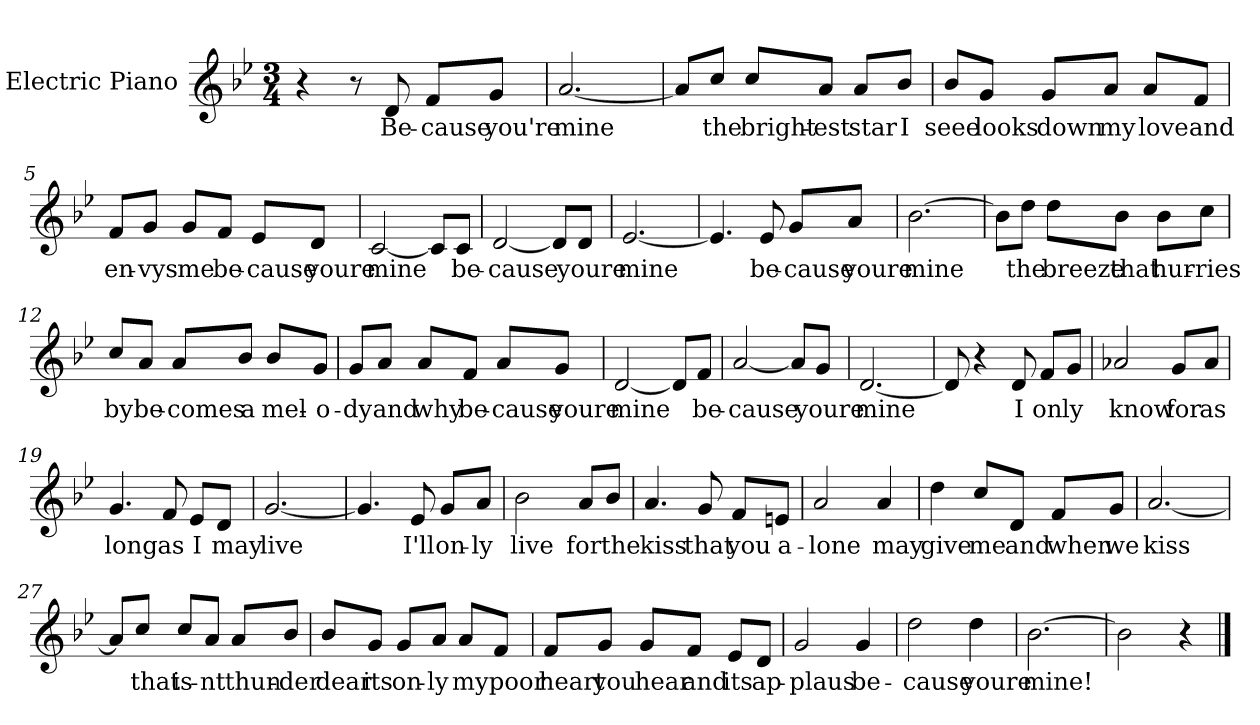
**kern	**text
*part1	*part1
*staff1	*staff1
*I"Electric Piano	*
*I'E.Pno	*
*clefG2	*
*k[b-e-]	*
*B-:	*
*M3/4	*
=1	=1
4r	.
8r	.
8d/	Be-
8f/L	-cause
8g/J	you're
=2	=2
[2.a/	mine
=3	=3
8a/L]	.
8cc/J	the
8cc/L	bright-
8a/J	-est
8a/L	star
8b-/J	I
!!LO:LB:g=z
=4	=4
8b-/L	seee
8g/J	looks
8g/L	down
8a/J	my
8a/L	love
8f/J	and
=5	=5
8f/L	en-
8g/J	-vys
8g/L	me
8f/J	be-
8e-/L	-cause
8d/J	youre
=6	=6
[2c/	mine
8c/L]	.
8c/J	be-
!!LO:LB:g=z
=7	=7
[2d/	-cause
8d/L]	.
8d/J	youre
=8	=8
[2.e-/	mine
=9	=9
4.e-/]	.
8e-/	be-
8g/L	-cause
8a/J	youre
=10	=10
[2.b-\	mine
=11	=11
8b-\L]	.
8dd\J	the
8dd\L	breeze
8b-\J	that
8b-\L	hur-
8cc\J	-ries
!!LO:LB:g=z
=12	=12
8cc/L	by
8a/J	be-
8a/L	-comes
8b-/J	a
8b-/L	mel-
8g/J	-o-
=13	=13
8g/L	-dy
8a/J	and
8a/L	why
8f/J	be-
8a/L	-cause
8g/J	youre
=14	=14
[2d/	mine
8d/L]	.
8f/J	be-
!!LO:LB:g=z
=15	=15
[2a/	-cause
8a/L]	.
8g/J	youre
=16	=16
[2.d/	mine
=17	=17
8d/]	.
4r	.
8d/	I
8f/L	on
8g/J	ly
=18	=18
2a-X/	know
8g/L	for
8a-/J	as
=19	=19
4.g/	long
8f/	as
8e-/L	I
8d/J	may
=20	=20
[2.g/	live
!!LO:LB:g=z
=21	=21
4.g/]	.
8e-/	I'll
8g/L	on-
8a/J	-ly
=22	=22
2b-\	live
8a/L	for
8b-/J	the
=23	=23
4.a/	kiss
8g/	that
8f/L	you
8en/J	a-
=24	=24
2a/	-lone
4a/	may
!!LO:LB:g=z
=25	=25
4dd\	give
8cc/L	me
8d/J	and
8f/L	when
8g/J	we
=26	=26
[2.a/	kiss
=27	=27
8a/L]	.
8cc/J	that
8cc/L	is-
8a/J	-nt
8a/L	thun-
8b-/J	-der
=28	=28
8b-/L	dear
8g/J	its
8g/L	on-
8a/J	-ly
8a/L	my
8f/J	poor
!!LO:LB:g=z
=29	=29
8f/L	heart
8g/J	you
8g/L	hear
8f/J	and
8e-/L	its
8d/J	ap-
=30	=30
2g/	-plaus
4g/	be-
=31	=31
2dd\	-cause
4dd\	youre
=32	=32
[2.b-\	mine!
=33	=33
2b-\]	.
4r	.
==	==
*-	*-
